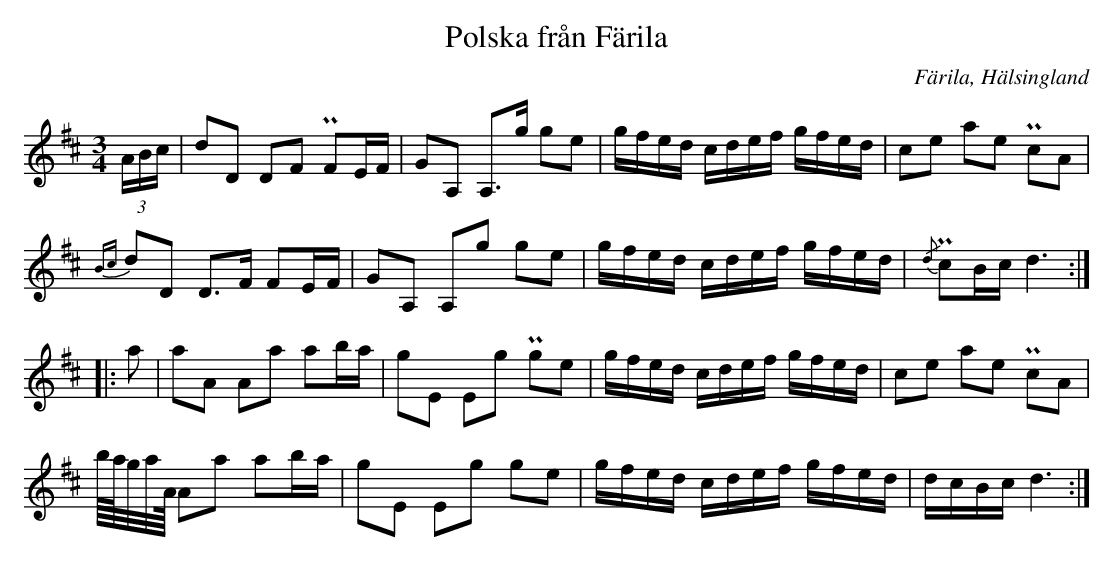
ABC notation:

X:1
T:Polska från Färila
O:Färila, Hälsingland
M:3/4
L:1/16
U:t=turn
K:D
(3ABc | d2D2 D2F2 PF2EF | G2A,2 A,2>g2 g2e2 | gfed cdef gfed | c2e2 a2e2 Pc2A2 |
{Bc}d2D2 D2>F2 F2EF | G2A,2 A,2g2 g2e2 | gfed cdef gfed | {/d}Pc2Bc d6 ::
a2 | a2A2 A2a2 a2ba | g2E2 E2g2 Pg2e2 | gfed cdef gfed | c2e2 a2e2 Pc2A2 |
b4/16a4/16g8/16a8/16A4/16 A2a2 a2ba | g2E2 E2g2 g2e2 | gfed cdef gfed | dcBc d6 :|
